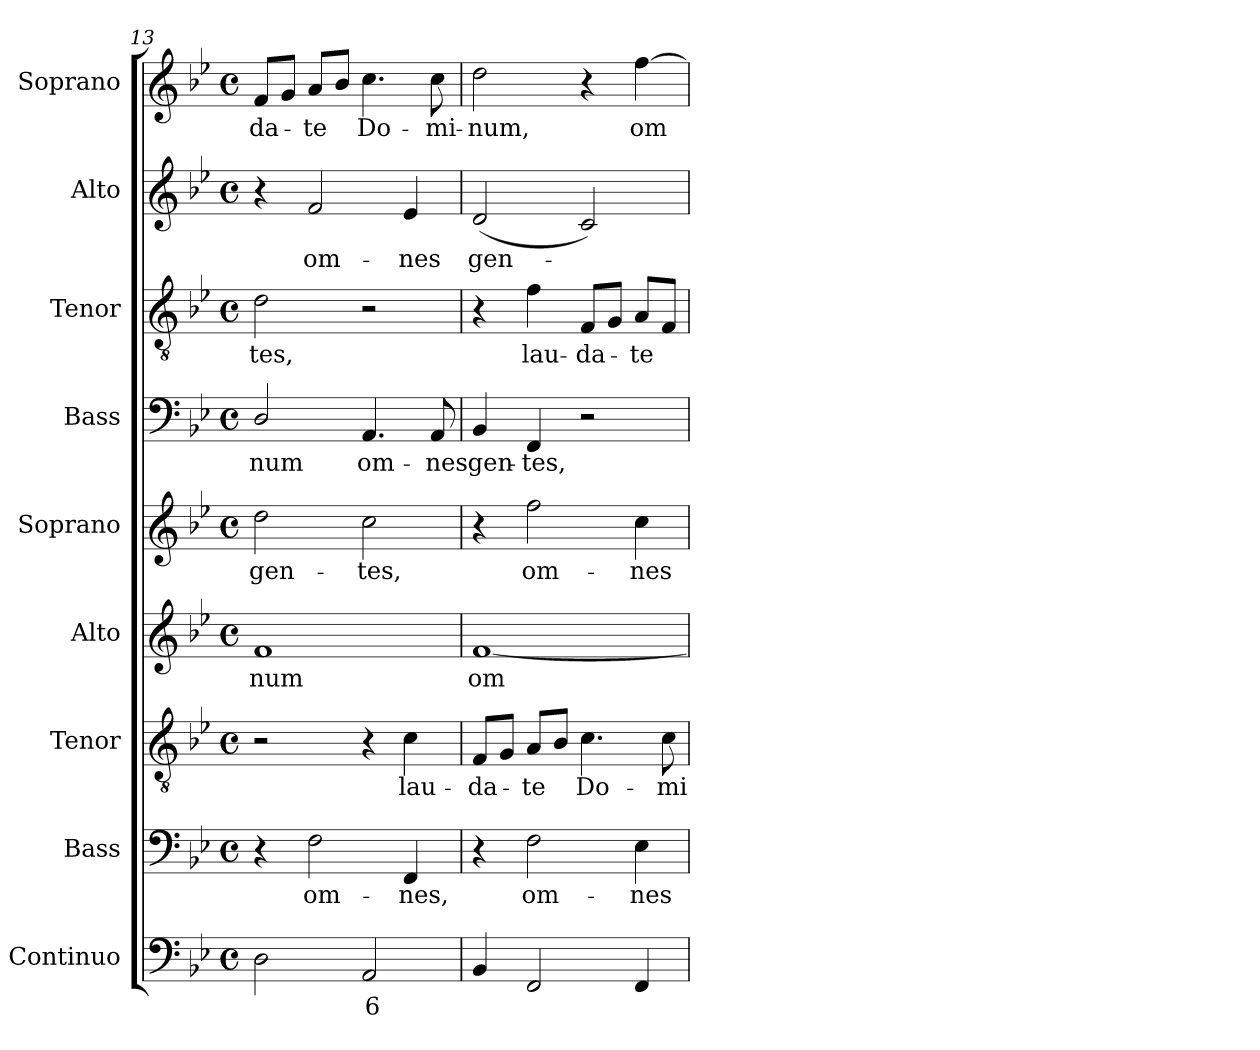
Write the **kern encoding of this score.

**kern	**text	**kern	**text	**kern	**text	**kern	**text	**kern	**text	**kern	**text	**kern	**text	**kern	**text	**kern	**text
*part9	*part9	*part8	*part8	*part7	*part7	*part6	*part6	*part5	*part5	*part4	*part4	*part3	*part3	*part2	*part2	*part1	*part1
*staff9	*staff9	*staff8	*staff8	*staff7	*staff7	*staff6	*staff6	*staff5	*staff5	*staff4	*staff4	*staff3	*staff3	*staff2	*staff2	*staff1	*staff1
*I"Continuo	*	*I"Bass	*	*I"Tenor	*	*I"Alto	*	*I"Soprano	*	*I"Bass	*	*I"Tenor	*	*I"Alto	*	*I"Soprano	*
*	*	*I'B.	*	*I'T.	*	*I'A.	*	*I'S.	*	*I'B.	*	*I'T.	*	*I'A.	*	*I'S.	*
*clefF4	*	*clefF4	*	*clefGv2	*	*clefG2	*	*clefG2	*	*clefF4	*	*clefGv2	*	*clefG2	*	*clefG2	*
*	*	*	*	*ITrd7c12	*	*	*	*	*	*	*	*ITrd7c12	*	*	*	*	*
*k[b-e-]	*	*k[b-e-]	*	*k[b-e-]	*	*k[b-e-]	*	*k[b-e-]	*	*k[b-e-]	*	*k[b-e-]	*	*k[b-e-]	*	*k[b-e-]	*
*B-:	*	*B-:	*	*B-:	*	*B-:	*	*B-:	*	*B-:	*	*B-:	*	*B-:	*	*B-:	*
*M4/4	*	*M4/4	*	*M4/4	*	*M4/4	*	*M4/4	*	*M4/4	*	*M4/4	*	*M4/4	*	*M4/4	*
*met(c)	*	*met(c)	*	*met(c)	*	*met(c)	*	*met(c)	*	*met(c)	*	*met(c)	*	*met(c)	*	*met(c)	*
=13	=13	=13	=13	=13	=13	=13	=13	=13	=13	=13	=13	=13	=13	=13	=13	=13	=13
!	!	!	!	!	!	!	!LO:LY:b:color=#000000	!	!	!	!	!	!	!	!	!	!
!	!	!	!	!	!	!	!	!	!LO:LY:b:color=#000000	!	!	!	!	!	!	!	!
!	!	!	!	!	!	!	!	!	!	!	!LO:LY:b:color=#000000	!	!	!	!	!	!
!	!	!	!	!	!	!	!	!	!	!	!	!	!LO:LY:b:color=#000000	!	!	!	!
!	!	!	!	!	!	!	!	!	!	!	!	!	!	!	!	!	!LO:LY:b:color=#000000
2Di\	.	4r	.	2r	.	1fi	-num	2ddi\	gen-	2Di/	-num	2Di\	-tes,	4r	.	8fi/L	-da-
.	.	.	.	.	.	.	.	.	.	.	.	.	.	.	.	8gi/J	.
!	!	!	!LO:LY:b:color=#000000	!	!	!	!	!	!	!	!	!	!	!	!	!	!
!	!	!	!	!	!	!	!	!	!	!	!	!	!	!	!LO:LY:b:color=#000000	!	!
!	!	!	!	!	!	!	!	!	!	!	!	!	!	!	!	!	!LO:LY:b:color=#000000
.	.	2Fi\	om-	.	.	.	.	.	.	.	.	.	.	2fi/	om-	8ai/L	-te
.	.	.	.	.	.	.	.	.	.	.	.	.	.	.	.	8b-i/J	.
!	!LO:LY:b:color=#000000	!	!	!	!	!	!	!	!	!	!	!	!	!	!	!	!
!	!	!	!	!	!	!	!	!	!LO:LY:b:color=#000000	!	!	!	!	!	!	!	!
!	!	!	!	!	!	!	!	!	!	!	!LO:LY:b:color=#000000	!	!	!	!	!	!
!	!	!	!	!	!	!	!	!	!	!	!	!	!	!	!	!	!LO:LY:b:color=#000000
2AAi/	6	.	.	4r	.	.	.	2cci\	-tes,	4.AAi/	om-	2r	.	.	.	4.cci\	Do-
!	!	!	!LO:LY:b:color=#000000	!	!	!	!	!	!	!	!	!	!	!	!	!	!
!	!	!	!	!	!LO:LY:b:color=#000000	!	!	!	!	!	!	!	!	!	!	!	!
!	!	!	!	!	!	!	!	!	!	!	!	!	!	!	!LO:LY:b:color=#000000	!	!
.	.	4FFi/	-nes,	4Ci\	lau-	.	.	.	.	.	.	.	.	4e-i/	-nes	.	.
!	!	!	!	!	!	!	!	!	!	!	!LO:LY:b:color=#000000	!	!	!	!	!	!
!	!	!	!	!	!	!	!	!	!	!	!	!	!	!	!	!	!LO:LY:b:color=#000000
.	.	.	.	.	.	.	.	.	.	8AAi/	-nes	.	.	.	.	8cci\	-mi-
=14	=14	=14	=14	=14	=14	=14	=14	=14	=14	=14	=14	=14	=14	=14	=14	=14	=14
!	!	!	!	!	!LO:LY:b:color=#000000	!	!	!	!	!	!	!	!	!	!	!	!
!	!	!	!	!	!	!	!LO:LY:b:color=#000000	!	!	!	!	!	!	!	!	!	!
!	!	!	!	!	!	!	!	!	!	!	!LO:LY:b:color=#000000	!	!	!	!	!	!
!	!	!	!	!	!	!	!	!	!	!	!	!	!	!	!LO:LY:b:color=#000000	!	!
!	!	!	!	!	!	!	!	!	!	!	!	!	!	!	!	!	!LO:LY:b:color=#000000
4BB-i/	.	4r	.	8FFi/L	-da-	[1fi	om-	4r	.	4BB-i/	gen-	4r	.	(2di/	gen-	2ddi\	-num,
.	.	.	.	8GGi/J	.	.	.	.	.	.	.	.	.	.	.	.	.
!	!	!	!LO:LY:b:color=#000000	!	!	!	!	!	!	!	!	!	!	!	!	!	!
!	!	!	!	!	!LO:LY:b:color=#000000	!	!	!	!	!	!	!	!	!	!	!	!
!	!	!	!	!	!	!	!	!	!LO:LY:b:color=#000000	!	!	!	!	!	!	!	!
!	!	!	!	!	!	!	!	!	!	!	!LO:LY:b:color=#000000	!	!	!	!	!	!
!	!	!	!	!	!	!	!	!	!	!	!	!	!LO:LY:b:color=#000000	!	!	!	!
2FFi/	.	2Fi\	om-	8AAi/L	-te	.	.	2ffi\	om-	4FFi/	-tes,	4Fi\	lau-	.	.	.	.
.	.	.	.	8BB-i/J	.	.	.	.	.	.	.	.	.	.	.	.	.
!	!	!	!	!	!LO:LY:b:color=#000000	!	!	!	!	!	!	!	!	!	!	!	!
!	!	!	!	!	!	!	!	!	!	!	!	!	!LO:LY:b:color=#000000	!	!	!	!
.	.	.	.	4.Ci\	Do-	.	.	.	.	2r	.	8FFi/L	-da-	2ci/)	.	4r	.
.	.	.	.	.	.	.	.	.	.	.	.	8GGi/J	.	.	.	.	.
!	!	!	!LO:LY:b:color=#000000	!	!	!	!	!	!	!	!	!	!	!	!	!	!
!	!	!	!	!	!	!	!	!	!LO:LY:b:color=#000000	!	!	!	!	!	!	!	!
!	!	!	!	!	!	!	!	!	!	!	!	!	!LO:LY:b:color=#000000	!	!	!	!
!	!	!	!	!	!	!	!	!	!	!	!	!	!	!	!	!	!LO:LY:b:color=#000000
4FFi/	.	4E-i\	-nes	.	.	.	.	4cci\	-nes	.	.	8AAi/L	-te	.	.	[4ffi\	om-
!	!	!	!	!	!LO:LY:b:color=#000000	!	!	!	!	!	!	!	!	!	!	!	!
.	.	.	.	8Ci\	-mi-	.	.	.	.	.	.	8FFi/J	.	.	.	.	.
=	=	=	=	=	=	=	=	=	=	=	=	=	=	=	=	=	=
*-	*-	*-	*-	*-	*-	*-	*-	*-	*-	*-	*-	*-	*-	*-	*-	*-	*-
